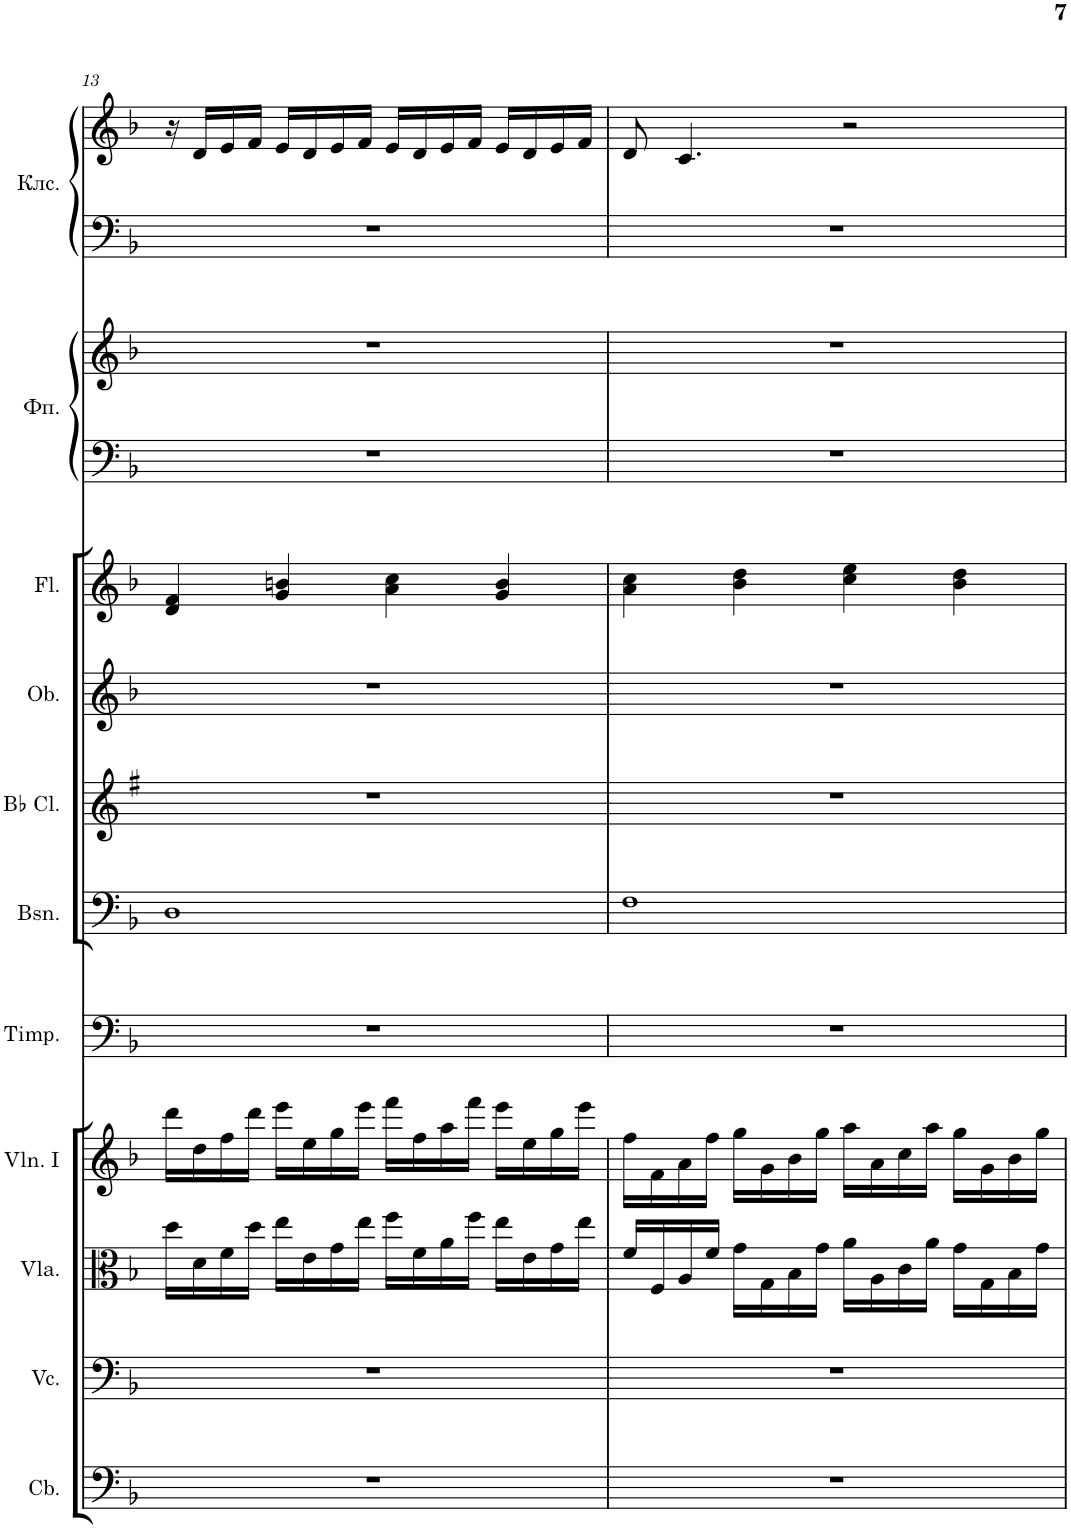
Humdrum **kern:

**kern	**kern	**kern	**kern	**kern	**kern	**kern	**kern	**kern	**kern	**kern	**kern	**kern
*part11	*part10	*part9	*part8	*part7	*part6	*part5	*part4	*part3	*part2	*part2	*part1	*part1
*staff13	*staff12	*staff11	*staff10	*staff9	*staff8	*staff7	*staff6	*staff5	*staff4	*staff3	*staff2	*staff1
*I"Contrabasses	*I"Violoncellos	*I"Violas	*I"Violins I	*I"Timpani	*I"Bassoons	*I"Clarinets in Bb	*I"Oboes	*I"Flutes	*I"Фортепиано	*	*I"Клавесин	*
*I'Cb.	*I'Vc.	*I'Vla.	*I'Vln. I	*I'Timp.	*I'Bsn.	*	*I'Ob.	*I'Fl.	*	*	*	*
!!LO:PB:g=z
*clefF4	*clefF4	*clefC3	*clefG2	*clefF4	*clefF4	*clefG2	*clefG2	*clefG2	*clefF4	*clefG2	*clefF4	*clefG2
*Trd7c12	*	*	*	*	*	*Trd1c2	*	*	*	*	*	*
*k[b-]	*k[b-]	*k[b-]	*k[b-]	*k[b-]	*k[b-]	*k[f#]	*k[b-]	*k[b-]	*k[b-]	*k[b-]	*k[b-]	*k[b-]
*M4/4	*M4/4	*M4/4	*M4/4	*M4/4	*M4/4	*M4/4	*M4/4	*M4/4	*M4/4	*M4/4	*M4/4	*M4/4
=13	=13	=13	=13	=13	=13	=13	=13	=13	=13	=13	=13	=13
1r	1r	16dd\LL	16ddd\LL	1r	1D	1r	1r	4d/ 4f/	1r	1r	1r	16r
.	.	16d\	16dd\	.	.	.	.	.	.	.	.	16d/LL
.	.	16f\	16ff\	.	.	.	.	.	.	.	.	16e/
.	.	16dd\JJ	16ddd\JJ	.	.	.	.	.	.	.	.	16f/JJ
.	.	16ee\LL	16eee\LL	.	.	.	.	4g/ 4bn/	.	.	.	16e/LL
.	.	16e\	16ee\	.	.	.	.	.	.	.	.	16d/
.	.	16g\	16gg\	.	.	.	.	.	.	.	.	16e/
.	.	16ee\JJ	16eee\JJ	.	.	.	.	.	.	.	.	16f/JJ
.	.	16ff\LL	16fff\LL	.	.	.	.	4a\ 4cc\	.	.	.	16e/LL
.	.	16f\	16ff\	.	.	.	.	.	.	.	.	16d/
.	.	16a\	16aa\	.	.	.	.	.	.	.	.	16e/
.	.	16ff\JJ	16fff\JJ	.	.	.	.	.	.	.	.	16f/JJ
.	.	16ee\LL	16eee\LL	.	.	.	.	4g/ 4b/	.	.	.	16e/LL
.	.	16e\	16ee\	.	.	.	.	.	.	.	.	16d/
.	.	16g\	16gg\	.	.	.	.	.	.	.	.	16e/
.	.	16ee\JJ	16eee\JJ	.	.	.	.	.	.	.	.	16f/JJ
=14	=14	=14	=14	=14	=14	=14	=14	=14	=14	=14	=14	=14
1r	1r	16f/LL	16ff\LL	1r	1F	1r	1r	4a\ 4cc\	1r	1r	1r	8d/
.	.	16F/	16f\	.	.	.	.	.	.	.	.	.
.	.	16A/	16a\	.	.	.	.	.	.	.	.	4.c/
.	.	16f/JJ	16ff\JJ	.	.	.	.	.	.	.	.	.
.	.	16g\LL	16gg\LL	.	.	.	.	4b-\ 4dd\	.	.	.	.
.	.	16G\	16g\	.	.	.	.	.	.	.	.	.
.	.	16B-\	16b-\	.	.	.	.	.	.	.	.	.
.	.	16g\JJ	16gg\JJ	.	.	.	.	.	.	.	.	.
.	.	16a\LL	16aa\LL	.	.	.	.	4cc\ 4ee\	.	.	.	2r
.	.	16A\	16a\	.	.	.	.	.	.	.	.	.
.	.	16c\	16cc\	.	.	.	.	.	.	.	.	.
.	.	16a\JJ	16aa\JJ	.	.	.	.	.	.	.	.	.
.	.	16g\LL	16gg\LL	.	.	.	.	4b-\ 4dd\	.	.	.	.
.	.	16G\	16g\	.	.	.	.	.	.	.	.	.
.	.	16B-\	16b-\	.	.	.	.	.	.	.	.	.
.	.	16g\JJ	16gg\JJ	.	.	.	.	.	.	.	.	.
=	=	=	=	=	=	=	=	=	=	=	=	=
*-	*-	*-	*-	*-	*-	*-	*-	*-	*-	*-	*-	*-
